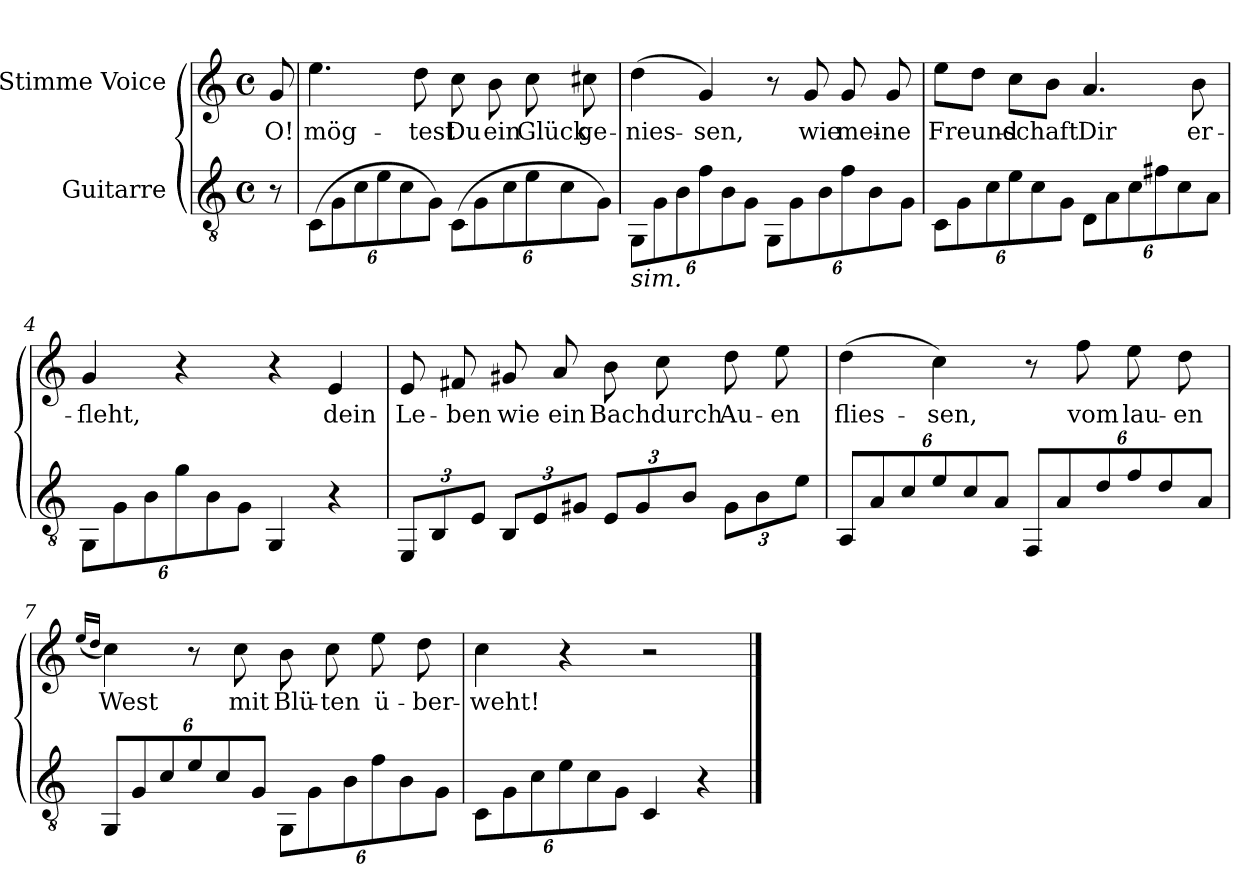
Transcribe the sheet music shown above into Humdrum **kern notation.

**kern	**kern	**text
*part2	*part1	*part1
*staff2	*staff1	*staff1
*I"Guitarre	*I"Stimme Voice	*
*clefGv2	*clefG2	*
*k[]	*k[]	*
*M4/4	*M4/4	*
*met(c)	*met(c)	*
=	=	=
!	!	!LO:LY:b
8r	8g/	O!
=1	=1	=1
*Xbrackettup	*	*
!	!	!LO:LY:b
(12C\L	4.ee\	mög-
12G\	.	.
12c\	.	.
12e\	.	.
12c\	.	.
!	!	!LO:LY:b
.	8dd\	-test
12G\J)	.	.
!	!	!LO:LY:b
(12C\L	8cc\	Du
12G\	.	.
!	!	!LO:LY:b
.	8b\	ein
12c\	.	.
!	!	!LO:LY:b
12e\	8cc\	Glück
12c\	.	.
!	!	!LO:LY:b
.	8cc#X\	ge-
12G\J)	.	.
=2	=2	=2
!LO:TX:b:i:t=sim.	!	!
!	!	!LO:LY:b
12GG\L	(4dd\	-nies-
12G\	.	.
12B\	.	.
!	!	!LO:LY:b
12f\	4g/)	-sen,
12B\	.	.
12G\J	.	.
12GG\L	8r	.
12G\	.	.
!	!	!LO:LY:b
.	8g/	wie
12B\	.	.
!	!	!LO:LY:b
12f\	8g/	mei-
12B\	.	.
!	!	!LO:LY:b
.	8g/	-ne
12G\J	.	.
!!LO:LB:g=z
=3	=3	=3
!	!	!LO:LY:b
12C\L	8ee\L	Freund-
12G\	.	.
.	8dd\J	.
12c\	.	.
!	!	!LO:LY:b
12e\	8cc\L	-schaft
12c\	.	.
.	8b\J	.
12G\J	.	.
!	!	!LO:LY:b
12D\L	4.a/	Dir
12A\	.	.
12c\	.	.
12f#X\	.	.
12c\	.	.
!	!	!LO:LY:b
.	8b\	er-
12A\J	.	.
!!LO:LB:g=z
=4	=4	=4
!	!	!LO:LY:b
12GG\L	4g/	-fleht,
12G\	.	.
12B\	.	.
12g\	4r	.
12B\	.	.
12G\J	.	.
4GG/	4r	.
!	!	!LO:LY:b
4r	4e/	dein
=5	=5	=5
!	!	!LO:LY:b
12EE/L	8e/	Le-
12BB/	.	.
!	!	!LO:LY:b
.	8f#X/	-ben
12E/J	.	.
!	!	!LO:LY:b
12BB/L	8g#X/	wie
12E/	.	.
!	!	!LO:LY:b
.	8a/	ein
12G#X/J	.	.
!	!	!LO:LY:b
12E/L	8b\	Bach
12G#/	.	.
!	!	!LO:LY:b
.	8cc\	durch
12B/J	.	.
!	!	!LO:LY:b
12G#\L	8dd\	Au-
12B\	.	.
!	!	!LO:LY:b
.	8ee\	-en
12e\J	.	.
=6	=6	=6
!	!	!LO:LY:b
12AA/L	(4dd\	flies-
12A/	.	.
12c/	.	.
!	!	!LO:LY:b
12e/	4cc\)	-sen,
12c/	.	.
12A/J	.	.
12FF/L	8r	.
12A/	.	.
!	!	!LO:LY:b
.	8ff\	vom
12d/	.	.
!	!	!LO:LY:b
12f/	8ee\	lau-
12d/	.	.
!	!	!LO:LY:b
.	8dd\	-en
12A/J	.	.
!!LO:LB:g=z
=7	=7	=7
.	(16qee/LL	.
.	16qdd/JJ	.
!	!	!LO:LY:b
12GG/L	4cc\)	West
12G/	.	.
12c/	.	.
12e/	8r	.
12c/	.	.
!	!	!LO:LY:b
.	8cc\	mit
12G/J	.	.
!	!	!LO:LY:b
12GG\L	8b\	Blü-
12G\	.	.
!	!	!LO:LY:b
.	8cc\	-ten
12B\	.	.
!	!	!LO:LY:b
12f\	8ee\	ü-
12B\	.	.
!	!	!LO:LY:b
.	8dd\	-ber-
12G\J	.	.
=8	=8	=8
!	!	!LO:LY:b
12C\L	4cc\	-weht!
12G\	.	.
12c\	.	.
12e\	4r	.
12c\	.	.
12G\J	.	.
4C/	2r	.
4r	.	.
==	==	==
*-	*-	*-
